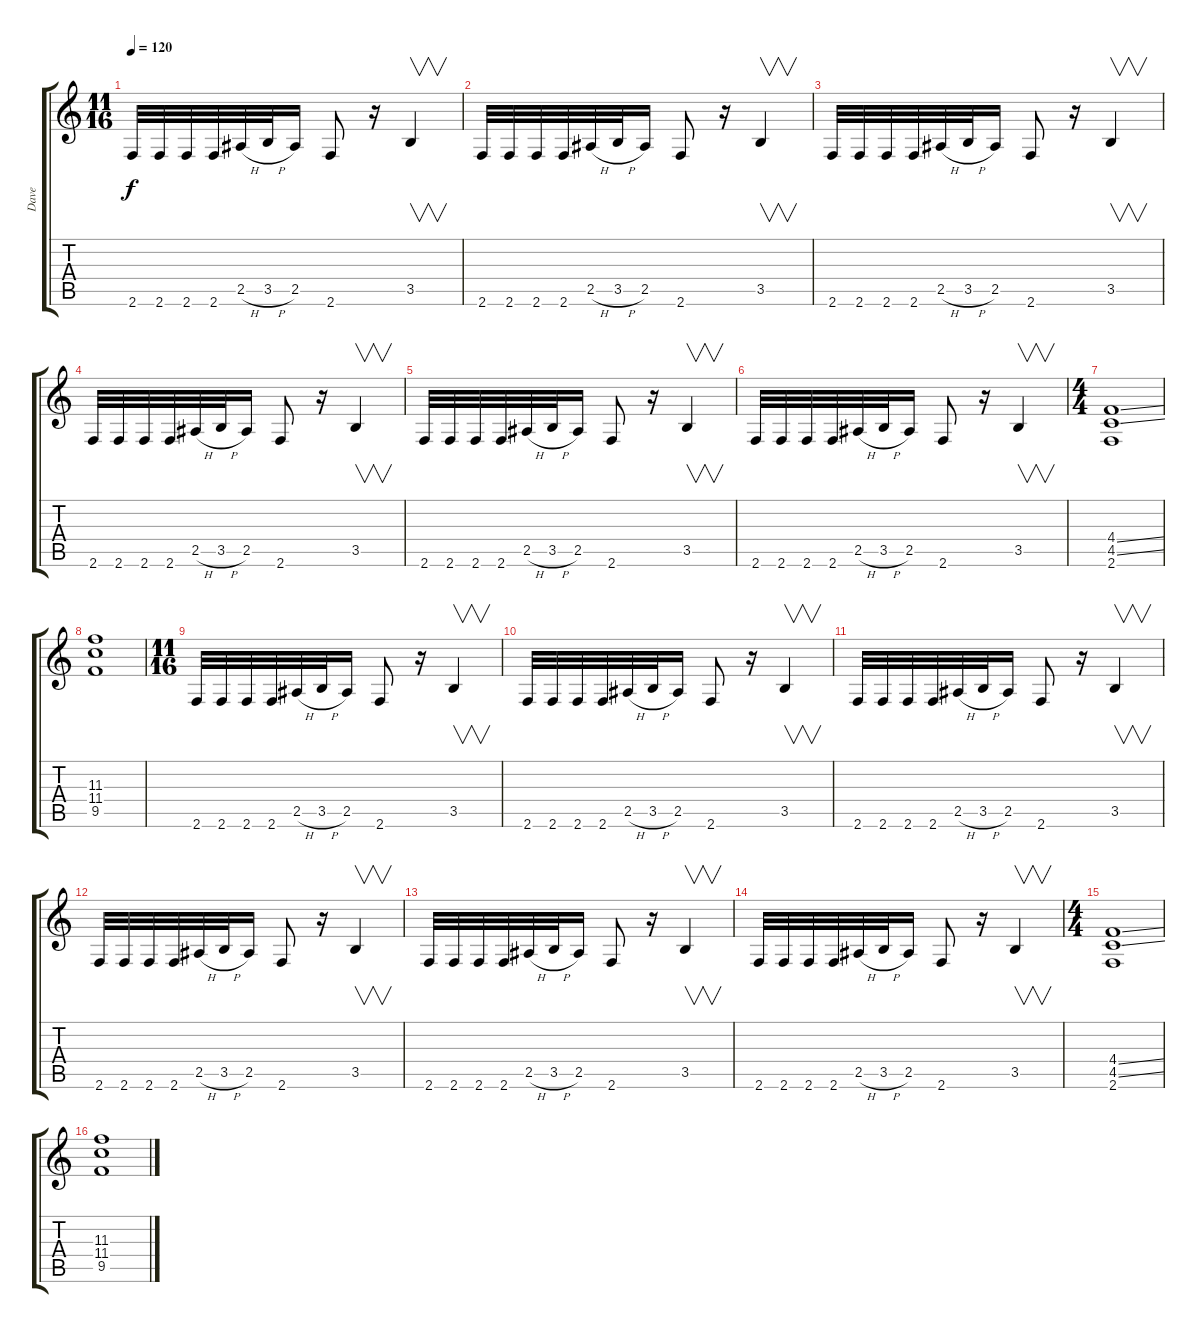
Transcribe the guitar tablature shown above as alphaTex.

\track ("Dave" "Dave") {instrument distortionguitar}
\staff {score tabs}
\tuning (Eb4 Bb3 Gb3 Db3 Ab2 Eb2) {hide}
\ts (11 16)
\tempo 120
\clef g2
\ks c
2.6.32{dy f} 2.6.32 2.6.32 2.6.32 2.5{h}.32 3.5{h}.32 2.5.16 2.6.8 r.16 3.5.4{v} |
2.6.32 2.6.32 2.6.32 2.6.32 2.5{h}.32 3.5{h}.32 2.5.16 2.6.8 r.16 3.5.4{v} |
2.6.32 2.6.32 2.6.32 2.6.32 2.5{h}.32 3.5{h}.32 2.5.16 2.6.8 r.16 3.5.4{v} |
2.6.32 2.6.32 2.6.32 2.6.32 2.5{h}.32 3.5{h}.32 2.5.16 2.6.8 r.16 3.5.4{v} |
2.6.32 2.6.32 2.6.32 2.6.32 2.5{h}.32 3.5{h}.32 2.5.16 2.6.8 r.16 3.5.4{v} |
2.6.32 2.6.32 2.6.32 2.6.32 2.5{h}.32 3.5{h}.32 2.5.16 2.6.8 r.16 3.5.4{v} |
\ts (4 4)
(4.4{ss} 4.5{ss} 2.6).1 |
(11.3 11.4 9.5).1 |
\ts (11 16)
2.6.32 2.6.32 2.6.32 2.6.32 2.5{h}.32 3.5{h}.32 2.5.16 2.6.8 r.16 3.5.4{v} |
2.6.32 2.6.32 2.6.32 2.6.32 2.5{h}.32 3.5{h}.32 2.5.16 2.6.8 r.16 3.5.4{v} |
2.6.32 2.6.32 2.6.32 2.6.32 2.5{h}.32 3.5{h}.32 2.5.16 2.6.8 r.16 3.5.4{v} |
2.6.32 2.6.32 2.6.32 2.6.32 2.5{h}.32 3.5{h}.32 2.5.16 2.6.8 r.16 3.5.4{v} |
2.6.32 2.6.32 2.6.32 2.6.32 2.5{h}.32 3.5{h}.32 2.5.16 2.6.8 r.16 3.5.4{v} |
2.6.32 2.6.32 2.6.32 2.6.32 2.5{h}.32 3.5{h}.32 2.5.16 2.6.8 r.16 3.5.4{v} |
\ts (4 4)
(4.4{ss} 4.5{ss} 2.6).1 |
(11.3 11.4 9.5).1
